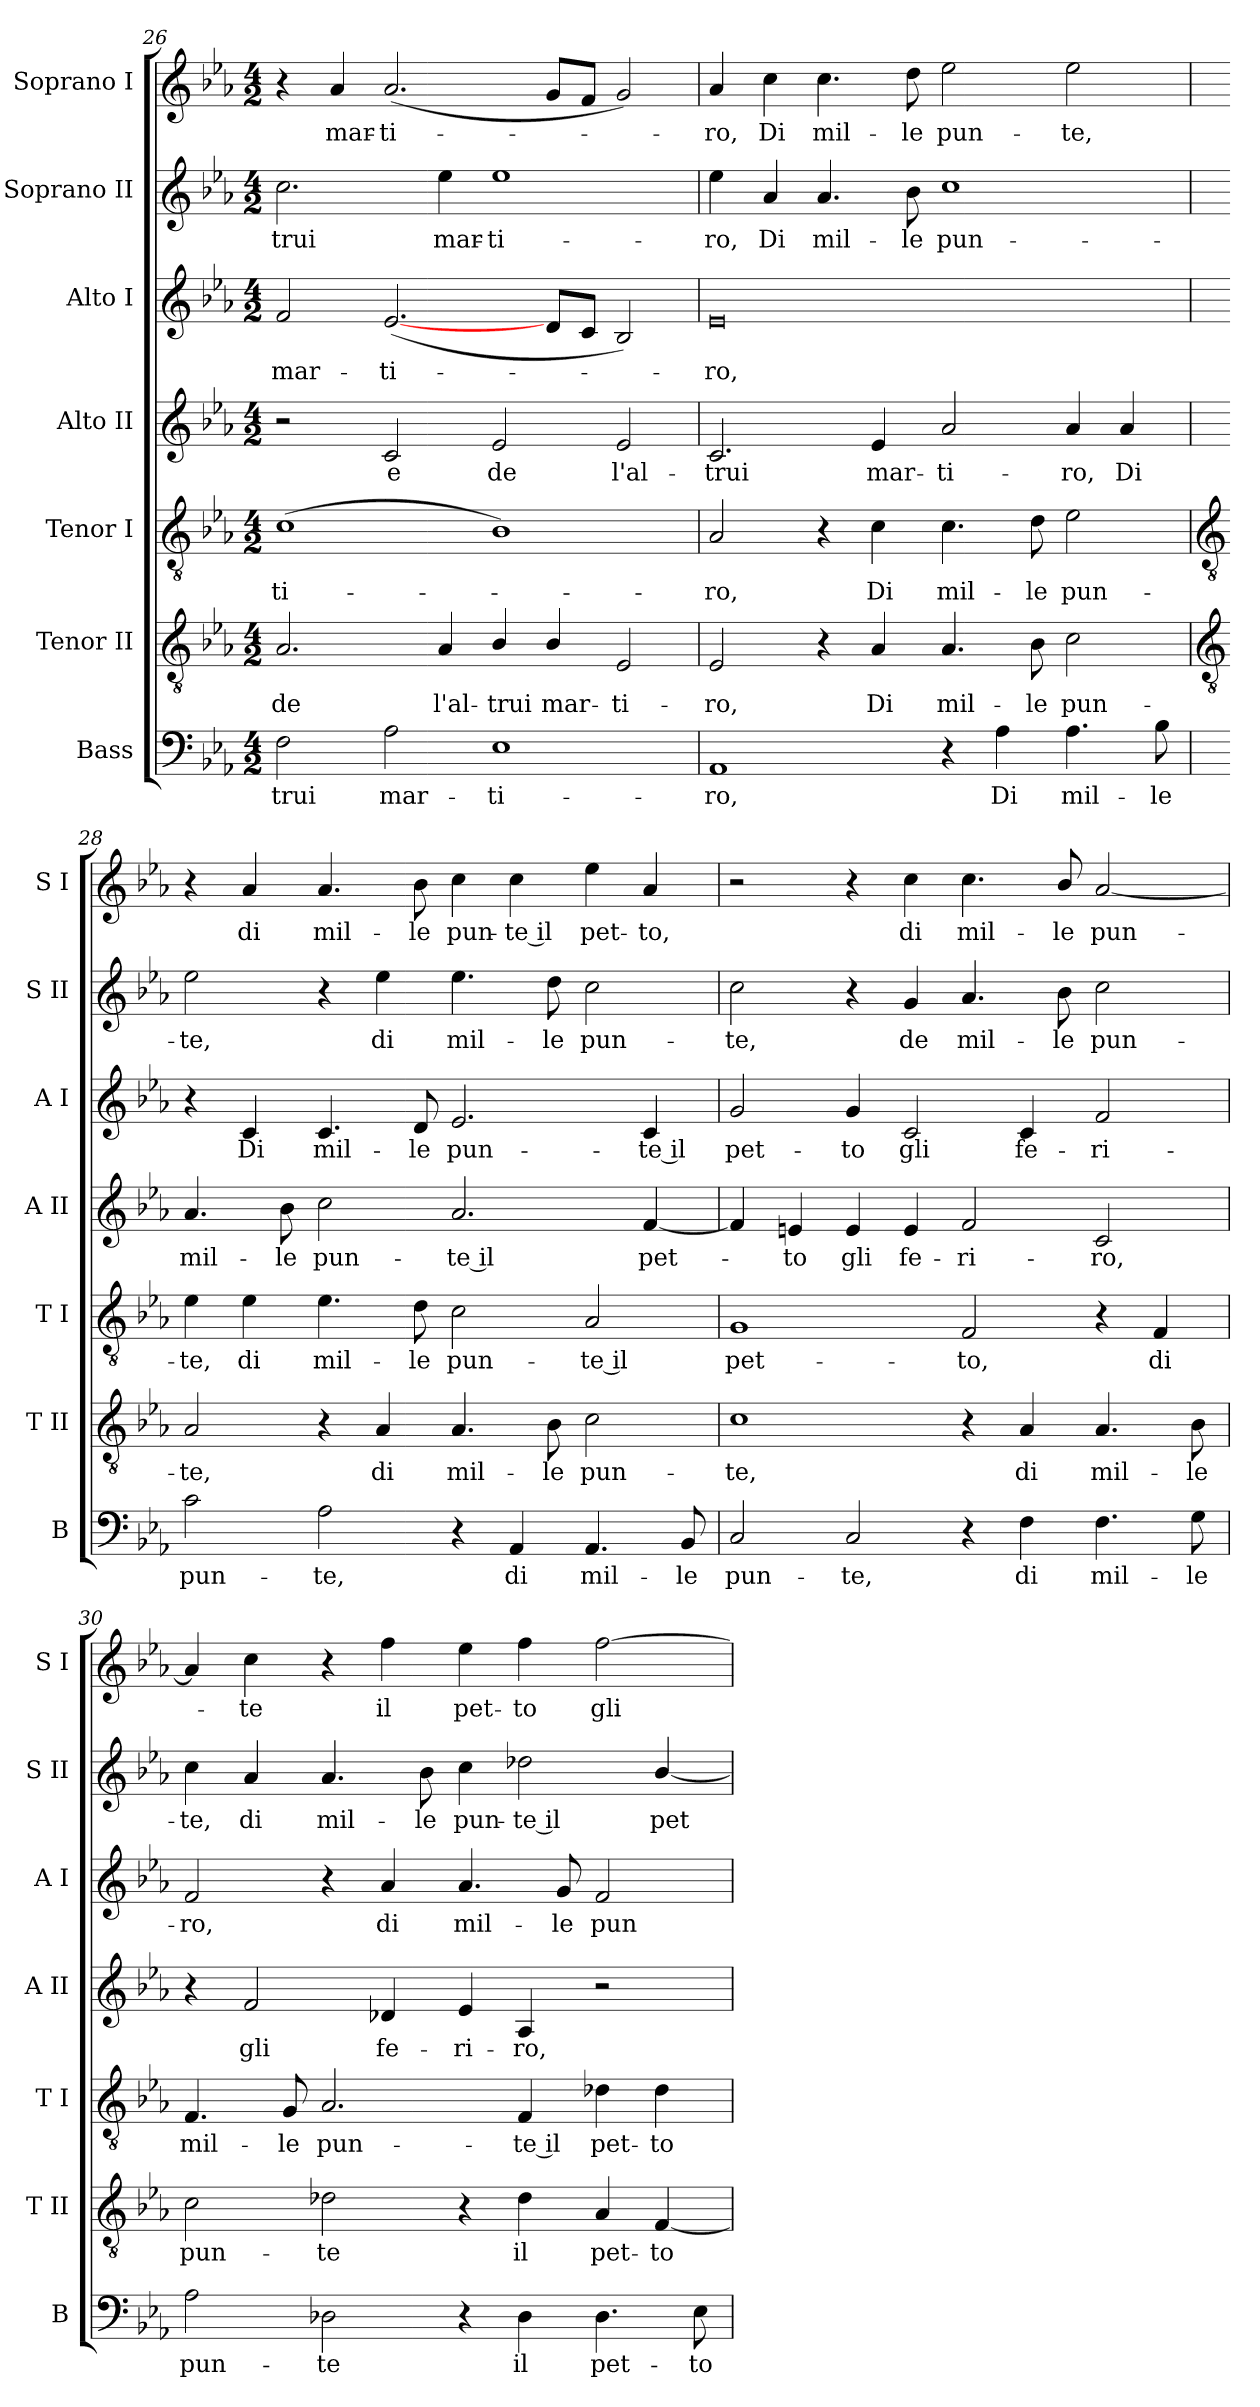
**kern	**text	**kern	**text	**kern	**text	**kern	**text	**kern	**text	**kern	**text	**kern	**text
*part7	*part7	*part6	*part6	*part5	*part5	*part4	*part4	*part3	*part3	*part2	*part2	*part1	*part1
*staff7	*staff7	*staff6	*staff6	*staff5	*staff5	*staff4	*staff4	*staff3	*staff3	*staff2	*staff2	*staff1	*staff1
*I"Bass	*	*I"Tenor II	*	*I"Tenor I	*	*I"Alto II	*	*I"Alto I	*	*I"Soprano II	*	*I"Soprano I	*
*I'B	*	*I'T II	*	*I'T I	*	*I'A II	*	*I'A I	*	*I'S II	*	*I'S I	*
*clefF4	*	*clefGv2	*	*clefGv2	*	*clefG2	*	*clefG2	*	*clefG2	*	*clefG2	*
*k[b-e-a-]	*	*k[b-e-a-]	*	*k[b-e-a-]	*	*k[b-e-a-]	*	*k[b-e-a-]	*	*k[b-e-a-]	*	*k[b-e-a-]	*
*E-:	*	*E-:	*	*E-:	*	*E-:	*	*E-:	*	*E-:	*	*E-:	*
*M4/2	*	*M4/2	*	*M4/2	*	*M4/2	*	*M4/2	*	*M4/2	*	*M4/2	*
=26	=26	=26	=26	=26	=26	=26	=26	=26	=26	=26	=26	=26	=26
!	!LO:LY:b	!	!LO:LY:b	!	!LO:LY:b	!	!	!	!LO:LY:b	!	!LO:LY:b	!	!
2F	-trui	2.A-	de	(>1c	-ti-	2r	.	2f	mar-	2.cc	-trui	4r	.
!	!	!	!	!	!	!	!	!	!	!	!	!	!LO:LY:b
.	.	.	.	.	.	.	.	.	.	.	.	4a-	mar-
!	!LO:LY:b	!	!	!	!	!	!LO:LY:b	!	!LO:LY:b	!	!	!	!LO:LY:b
2A-	mar-	.	.	.	.	2c	e	(<[2.e-	-ti-	.	.	(<2.a-	-ti-
!	!	!	!LO:LY:b	!	!	!	!	!	!	!	!LO:LY:b	!	!
.	.	4A-	l'al-	.	.	.	.	.	.	4ee-	mar-	.	.
!	!LO:LY:b	!	!LO:LY:b	!	!	!	!LO:LY:b	!	!	!	!LO:LY:b	!	!
1E-	-ti-	4B-/	-trui	1B-)	.	2e-	de	.	.	1ee-	-ti-	.	.
!	!	!	!LO:LY:b	!	!	!	!	!	!	!	!	!	!
.	.	4B-/	mar-	.	.	.	.	8dL	.	.	.	8gL	.
.	.	.	.	.	.	.	.	8cJ	.	.	.	8fJ	.
!	!	!	!LO:LY:b	!	!	!	!LO:LY:b	!	!	!	!	!	!
.	.	2E-	-ti-	.	.	2e-	l'al-	2B-)	.	.	.	2g)	.
=27	=27	=27	=27	=27	=27	=27	=27	=27	=27	=27	=27	=27	=27
!	!LO:LY:b	!	!LO:LY:b	!	!LO:LY:b	!	!LO:LY:b	!	!LO:LY:b	!	!LO:LY:b	!	!LO:LY:b
1AA-	-ro,	2E-	-ro,	2A-	ro,	2.c	-trui	0e-	ro,	4ee-	-ro,	4a-	ro,
!	!	!	!	!	!	!	!	!	!	!	!LO:LY:b	!	!LO:LY:b
.	.	.	.	.	.	.	.	.	.	4a-	Di	4cc	Di
!	!	!	!	!	!	!	!	!	!	!	!LO:LY:b	!	!LO:LY:b
.	.	4r	.	4r	.	.	.	.	.	4.a-	mil-	4.cc	mil-
!	!	!	!LO:LY:b	!	!LO:LY:b	!	!LO:LY:b	!	!	!	!	!	!
.	.	4A-	Di	4c	Di	4e-	mar-	.	.	.	.	.	.
!	!	!	!	!	!	!	!	!	!	!	!LO:LY:b	!	!LO:LY:b
.	.	.	.	.	.	.	.	.	.	8b-	-le	8dd	-le
!	!	!	!LO:LY:b	!	!LO:LY:b	!	!LO:LY:b	!	!	!	!LO:LY:b	!	!LO:LY:b
4r	.	4.A-	mil-	4.c	mil-	2a-	-ti-	.	.	1cc	pun-	2ee-	pun-
!	!LO:LY:b	!	!	!	!	!	!	!	!	!	!	!	!
4A-	Di	.	.	.	.	.	.	.	.	.	.	.	.
!	!	!	!LO:LY:b	!	!LO:LY:b	!	!	!	!	!	!	!	!
.	.	8B-	-le	8d	-le	.	.	.	.	.	.	.	.
!	!LO:LY:b	!	!LO:LY:b	!	!LO:LY:b	!	!LO:LY:b	!	!	!	!	!	!LO:LY:b
4.A-	mil-	2c	pun-	2e-	pun-	4a-	-ro,	.	.	.	.	2ee-	-te,
!	!	!	!	!	!	!	!LO:LY:b	!	!	!	!	!	!
.	.	.	.	.	.	4a-	Di	.	.	.	.	.	.
!	!LO:LY:b	!	!	!	!	!	!	!	!	!	!	!	!
8B-	-le	.	.	.	.	.	.	.	.	.	.	.	.
!!LO:LB:g=z
=28	=28	=28	=28	=28	=28	=28	=28	=28	=28	=28	=28	=28	=28
*	*	*clefGv2	*	*clefGv2	*	*	*	*	*	*	*	*	*
!	!LO:LY:b	!	!LO:LY:b	!	!LO:LY:b	!	!LO:LY:b	!	!	!	!LO:LY:b	!	!
2c	pun-	2A-	-te,	4e-	-te,	4.a-	mil-	4r	.	2ee-	-te,	4r	.
!	!	!	!	!	!LO:LY:b	!	!	!	!LO:LY:b	!	!	!	!LO:LY:b
.	.	.	.	4e-	di	.	.	4c	Di	.	.	4a-	di
!	!	!	!	!	!	!	!LO:LY:b	!	!	!	!	!	!
.	.	.	.	.	.	8b-	-le	.	.	.	.	.	.
!	!LO:LY:b	!	!	!	!LO:LY:b	!	!LO:LY:b	!	!LO:LY:b	!	!	!	!LO:LY:b
2A-	-te,	4r	.	4.e-	mil-	2cc	pun-	4.c	mil-	4r	.	4.a-	mil-
!	!	!	!LO:LY:b	!	!	!	!	!	!	!	!LO:LY:b	!	!
.	.	4A-	di	.	.	.	.	.	.	4ee-	di	.	.
!	!	!	!	!	!LO:LY:b	!	!	!	!LO:LY:b	!	!	!	!LO:LY:b
.	.	.	.	8d	-le	.	.	8d	-le	.	.	8b-	-le
!	!	!	!LO:LY:b	!	!LO:LY:b	!	!LO:LY:b	!	!LO:LY:b	!	!LO:LY:b	!	!LO:LY:b
4r	.	4.A-	mil-	2c	pun-	2.a-	-te il	2.e-	pun-	4.ee-	mil-	4cc	pun-
!	!LO:LY:b	!	!	!	!	!	!	!	!	!	!	!	!LO:LY:b
4AA-	di	.	.	.	.	.	.	.	.	.	.	4cc	-te il
!	!	!	!LO:LY:b	!	!	!	!	!	!	!	!LO:LY:b	!	!
.	.	8B-	-le	.	.	.	.	.	.	8dd	-le	.	.
!	!LO:LY:b	!	!LO:LY:b	!	!LO:LY:b	!	!	!	!	!	!LO:LY:b	!	!LO:LY:b
4.AA-	mil-	2c	pun-	2A-	-te il	.	.	.	.	2cc	pun-	4ee-	pet-
!	!	!	!	!	!	!	!LO:LY:b	!	!LO:LY:b	!	!	!	!LO:LY:b
.	.	.	.	.	.	[4f	pet-	4c	-te il	.	.	4a-	-to,
!	!LO:LY:b	!	!	!	!	!	!	!	!	!	!	!	!
8BB-	-le	.	.	.	.	.	.	.	.	.	.	.	.
=29	=29	=29	=29	=29	=29	=29	=29	=29	=29	=29	=29	=29	=29
!	!LO:LY:b	!	!LO:LY:b	!	!LO:LY:b	!	!	!	!LO:LY:b	!	!LO:LY:b	!	!
2C	pun-	1c	-te,	1G	pet-	4f]	.	2g	pet-	2cc	-te,	2r	.
!	!	!	!	!	!	!	!LO:LY:b	!	!	!	!	!	!
.	.	.	.	.	.	4en	to	.	.	.	.	.	.
!	!LO:LY:b	!	!	!	!	!	!LO:LY:b	!	!LO:LY:b	!	!	!	!
2C	-te,	.	.	.	.	4e	gli	4g	-to	4r	.	4r	.
!	!	!	!	!	!	!	!LO:LY:b	!	!LO:LY:b	!	!LO:LY:b	!	!LO:LY:b
.	.	.	.	.	.	4e	fe-	2c	gli	4g	de	4cc	di
!	!	!	!	!	!LO:LY:b	!	!LO:LY:b	!	!	!	!LO:LY:b	!	!LO:LY:b
4r	.	4r	.	2F	-to,	2f	-ri-	.	.	4.a-	mil-	4.cc	mil-
!	!LO:LY:b	!	!LO:LY:b	!	!	!	!	!	!LO:LY:b	!	!	!	!
4F	di	4A-	di	.	.	.	.	4c	fe-	.	.	.	.
!	!	!	!	!	!	!	!	!	!	!	!LO:LY:b	!	!LO:LY:b
.	.	.	.	.	.	.	.	.	.	8b-	-le	8b-/	-le
!	!LO:LY:b	!	!LO:LY:b	!	!	!	!LO:LY:b	!	!LO:LY:b	!	!LO:LY:b	!	!LO:LY:b
4.F	mil-	4.A-	mil-	4r	.	2c	-ro,	2f	-ri-	2cc	pun-	[2a-	pun-
!	!	!	!	!	!LO:LY:b	!	!	!	!	!	!	!	!
.	.	.	.	4F	di	.	.	.	.	.	.	.	.
!	!LO:LY:b	!	!LO:LY:b	!	!	!	!	!	!	!	!	!	!
8G	-le	8B-	-le	.	.	.	.	.	.	.	.	.	.
=30	=30	=30	=30	=30	=30	=30	=30	=30	=30	=30	=30	=30	=30
!	!LO:LY:b	!	!LO:LY:b	!	!LO:LY:b	!	!	!	!LO:LY:b	!	!LO:LY:b	!	!
2A-	pun-	2c	pun-	4.F	mil-	4r	.	2f	-ro,	4cc	-te,	4a-]	.
!	!	!	!	!	!	!	!LO:LY:b	!	!	!	!LO:LY:b	!	!LO:LY:b
.	.	.	.	.	.	2f	gli	.	.	4a-	di	4cc	te
!	!	!	!	!	!LO:LY:b	!	!	!	!	!	!	!	!
.	.	.	.	8G	-le	.	.	.	.	.	.	.	.
!	!LO:LY:b	!	!LO:LY:b	!	!LO:LY:b	!	!	!	!	!	!LO:LY:b	!	!
2D-X	-te	2d-X	-te	2.A-	pun-	.	.	4r	.	4.a-	mil-	4r	.
!	!	!	!	!	!	!	!LO:LY:b	!	!LO:LY:b	!	!	!	!LO:LY:b
.	.	.	.	.	.	4d-X	fe-	4a-	di	.	.	4ff	il
!	!	!	!	!	!	!	!	!	!	!	!LO:LY:b	!	!
.	.	.	.	.	.	.	.	.	.	8b-	-le	.	.
!	!	!	!	!	!	!	!LO:LY:b	!	!LO:LY:b	!	!LO:LY:b	!	!LO:LY:b
4r	.	4r	.	.	.	4e-	-ri-	4.a-	mil-	4cc	pun-	4ee-	pet-
!	!LO:LY:b	!	!LO:LY:b	!	!LO:LY:b	!	!LO:LY:b	!	!	!	!LO:LY:b	!	!LO:LY:b
4D-	il	4d-	il	4F	-te il	4A-	-ro,	.	.	2dd-X	-te il	4ff	-to
!	!	!	!	!	!	!	!	!	!LO:LY:b	!	!	!	!
.	.	.	.	.	.	.	.	8g	-le	.	.	.	.
!	!LO:LY:b	!	!LO:LY:b	!	!LO:LY:b	!	!	!	!LO:LY:b	!	!	!	!LO:LY:b
4.D-	pet-	4A-	pet-	4d-X	pet-	2r	.	2f	pun-	.	.	[2ff	gli
!	!	!	!LO:LY:b	!	!LO:LY:b	!	!	!	!	!	!LO:LY:b	!	!
.	.	[4F	-to	4d-	-to	.	.	.	.	[4b-/	pet-	.	.
!	!LO:LY:b	!	!	!	!	!	!	!	!	!	!	!	!
8E-	-to	.	.	.	.	.	.	.	.	.	.	.	.
=	=	=	=	=	=	=	=	=	=	=	=	=	=
*-	*-	*-	*-	*-	*-	*-	*-	*-	*-	*-	*-	*-	*-
